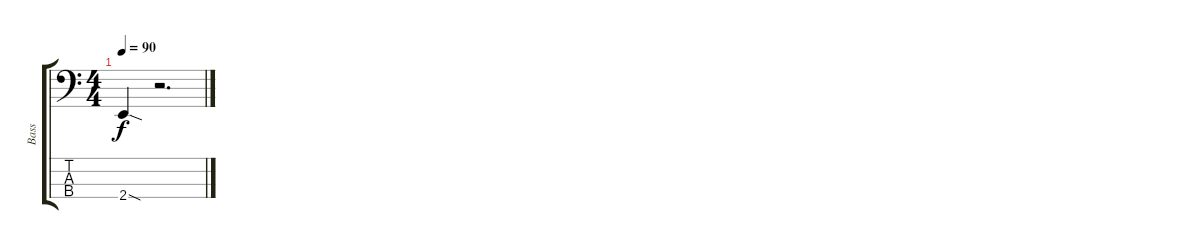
\track ("Bass" "Bass") {instrument electricbassfinger}
\staff {score tabs}
\tuning (G2 D2 A1 D1) {hide}
\ts (4 4)
\tempo 90
\clef f4
\ks c
2.4{sod t}.4{dy f} r.2{d}
